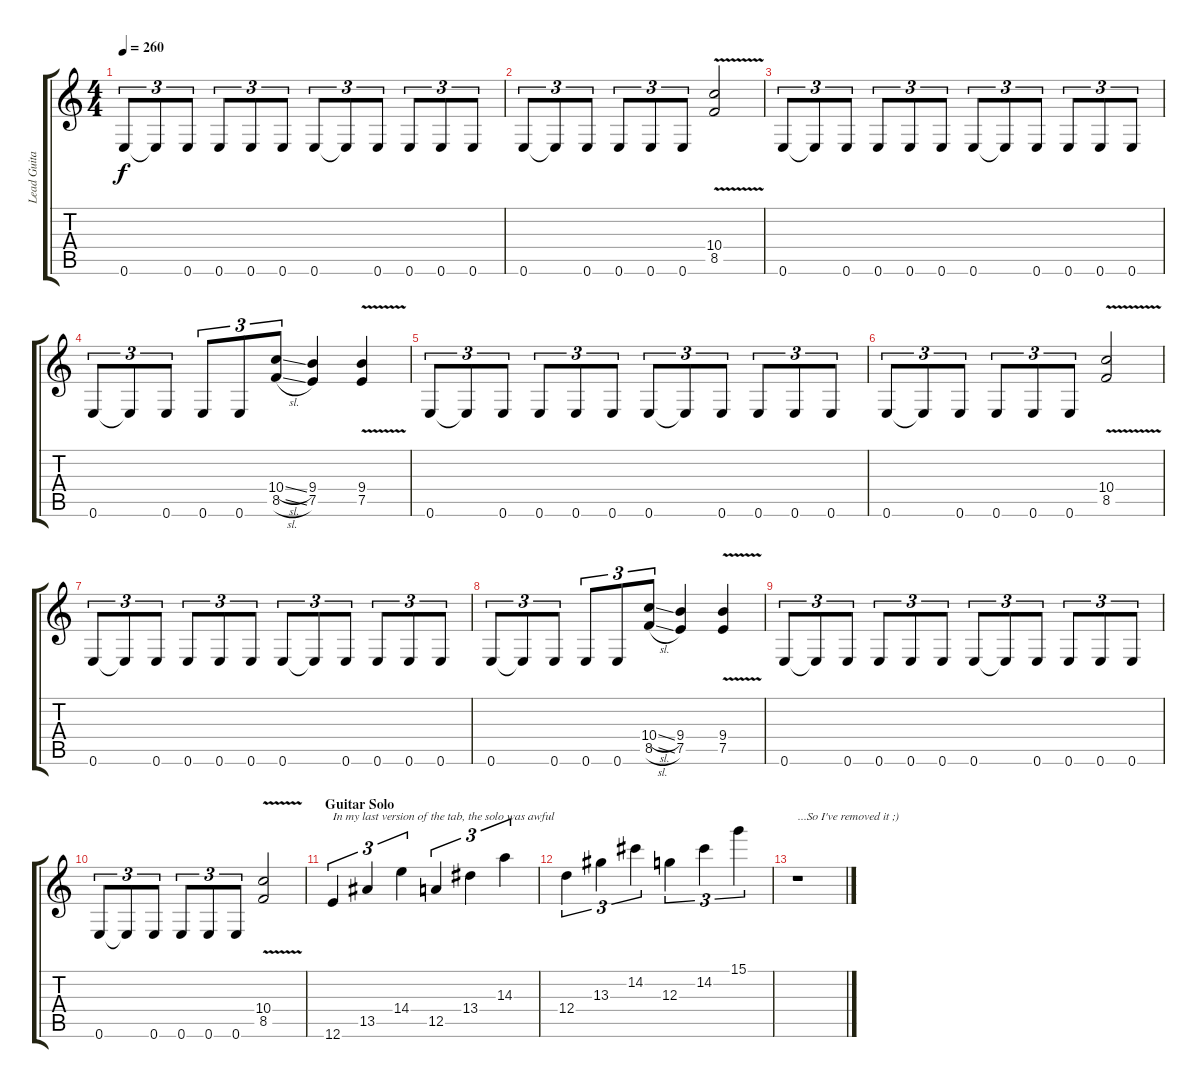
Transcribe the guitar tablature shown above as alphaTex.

\track ("Lead Guitar (Dave Mustaine)" "Lead Guita") {instrument distortionguitar}
\staff {score tabs}
\tuning (E4 B3 G3 D3 A2 E2) {hide}
\ts (4 4)
\tempo 260
\clef g2
\ks c
0.6.8{tu (3 2) dy f} 0.6{t}.8{tu (3 2)} 0.6.8{tu (3 2)} 0.6.8{tu (3 2)} 0.6.8{tu (3 2)} 0.6.8{tu (3 2)} 0.6.8{tu (3 2)} 0.6{t}.8{tu (3 2)} 0.6.8{tu (3 2)} 0.6.8{tu (3 2)} 0.6.8{tu (3 2)} 0.6.8{tu (3 2)} |
0.6.8{tu (3 2)} 0.6{t}.8{tu (3 2)} 0.6.8{tu (3 2)} 0.6.8{tu (3 2)} 0.6.8{tu (3 2)} 0.6.8{tu (3 2)} (10.4{v} 8.5{v}).2 |
0.6.8{tu (3 2)} 0.6{t}.8{tu (3 2)} 0.6.8{tu (3 2)} 0.6.8{tu (3 2)} 0.6.8{tu (3 2)} 0.6.8{tu (3 2)} 0.6.8{tu (3 2)} 0.6{t}.8{tu (3 2)} 0.6.8{tu (3 2)} 0.6.8{tu (3 2)} 0.6.8{tu (3 2)} 0.6.8{tu (3 2)} |
0.6.8{tu (3 2)} 0.6{t}.8{tu (3 2)} 0.6.8{tu (3 2)} 0.6.8{tu (3 2)} 0.6.8{tu (3 2)} (10.4{sl} 8.5{sl}).8{tu (3 2)} (9.4 7.5).4 (9.4{v} 7.5{v}).4 |
0.6.8{tu (3 2)} 0.6{t}.8{tu (3 2)} 0.6.8{tu (3 2)} 0.6.8{tu (3 2)} 0.6.8{tu (3 2)} 0.6.8{tu (3 2)} 0.6.8{tu (3 2)} 0.6{t}.8{tu (3 2)} 0.6.8{tu (3 2)} 0.6.8{tu (3 2)} 0.6.8{tu (3 2)} 0.6.8{tu (3 2)} |
0.6.8{tu (3 2)} 0.6{t}.8{tu (3 2)} 0.6.8{tu (3 2)} 0.6.8{tu (3 2)} 0.6.8{tu (3 2)} 0.6.8{tu (3 2)} (10.4{v} 8.5{v}).2 |
0.6.8{tu (3 2)} 0.6{t}.8{tu (3 2)} 0.6.8{tu (3 2)} 0.6.8{tu (3 2)} 0.6.8{tu (3 2)} 0.6.8{tu (3 2)} 0.6.8{tu (3 2)} 0.6{t}.8{tu (3 2)} 0.6.8{tu (3 2)} 0.6.8{tu (3 2)} 0.6.8{tu (3 2)} 0.6.8{tu (3 2)} |
0.6.8{tu (3 2)} 0.6{t}.8{tu (3 2)} 0.6.8{tu (3 2)} 0.6.8{tu (3 2)} 0.6.8{tu (3 2)} (10.4{sl} 8.5{sl}).8{tu (3 2)} (9.4 7.5).4 (9.4{v} 7.5{v}).4 |
0.6.8{tu (3 2)} 0.6{t}.8{tu (3 2)} 0.6.8{tu (3 2)} 0.6.8{tu (3 2)} 0.6.8{tu (3 2)} 0.6.8{tu (3 2)} 0.6.8{tu (3 2)} 0.6{t}.8{tu (3 2)} 0.6.8{tu (3 2)} 0.6.8{tu (3 2)} 0.6.8{tu (3 2)} 0.6.8{tu (3 2)} |
0.6.8{tu (3 2)} 0.6{t}.8{tu (3 2)} 0.6.8{tu (3 2)} 0.6.8{tu (3 2)} 0.6.8{tu (3 2)} 0.6.8{tu (3 2)} (10.4{v} 8.5{v}).2 |
\section ("" "Guitar Solo")
12.6.4{tu (3 2) txt "In my last version of the tab, the solo was awful"} 13.5.4{tu (3 2)} 14.4.4{tu (3 2)} 12.5.4{tu (3 2)} 13.4.4{tu (3 2)} 14.3.4{tu (3 2)} |
12.4.4{tu (3 2)} 13.3.4{tu (3 2)} 14.2.4{tu (3 2)} 12.3.4{tu (3 2)} 14.2.4{tu (3 2)} 15.1.4{tu (3 2)} |
r.1{txt "...So I've removed it ;)"}
